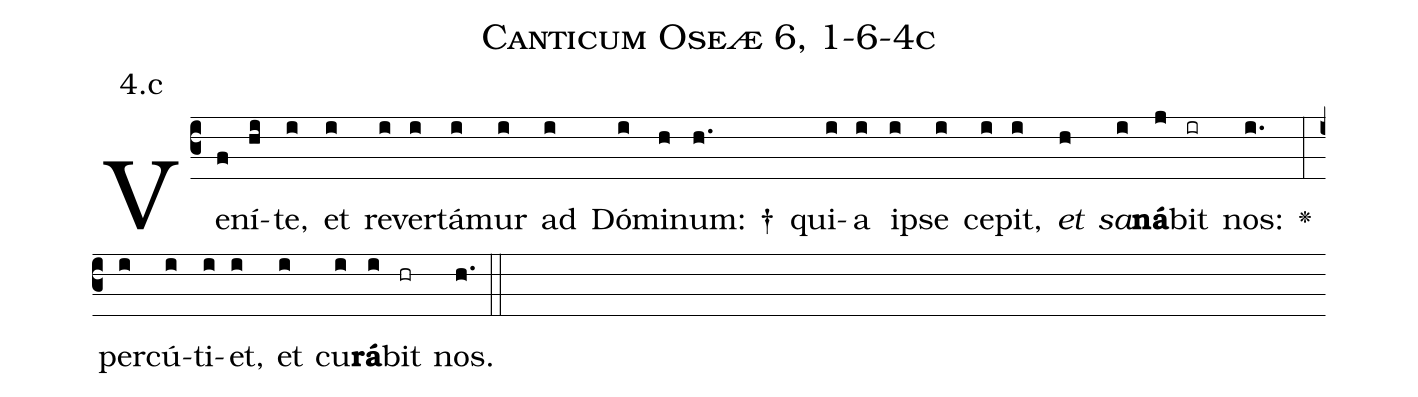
name: Canticum Oseæ 6, 1-6-4c;
annotation: 4.c;
%%
(c3)Ve(f)ní(hi)te,(i) et(i) re(i)ver(i)tá(i)mur(i) ad(i) Dó(i)mi(h)num: †(h.) qui(i)a(i) i(i)pse(i) ce(i)pit,(i) <i>et</i>(h) <i>sa</i>(i)<b>ná</b>(j)bit(ir) nos:(i.) <v>\greheightstar</v>(:) per(i)cú(i)ti(i)et,(i) et(i) cu(i)<b>rá</b>(i)bit(hr) nos.(h.) (::)


%E(i) u(i) o(i) u(i) a(i) e.(h.) (::)
